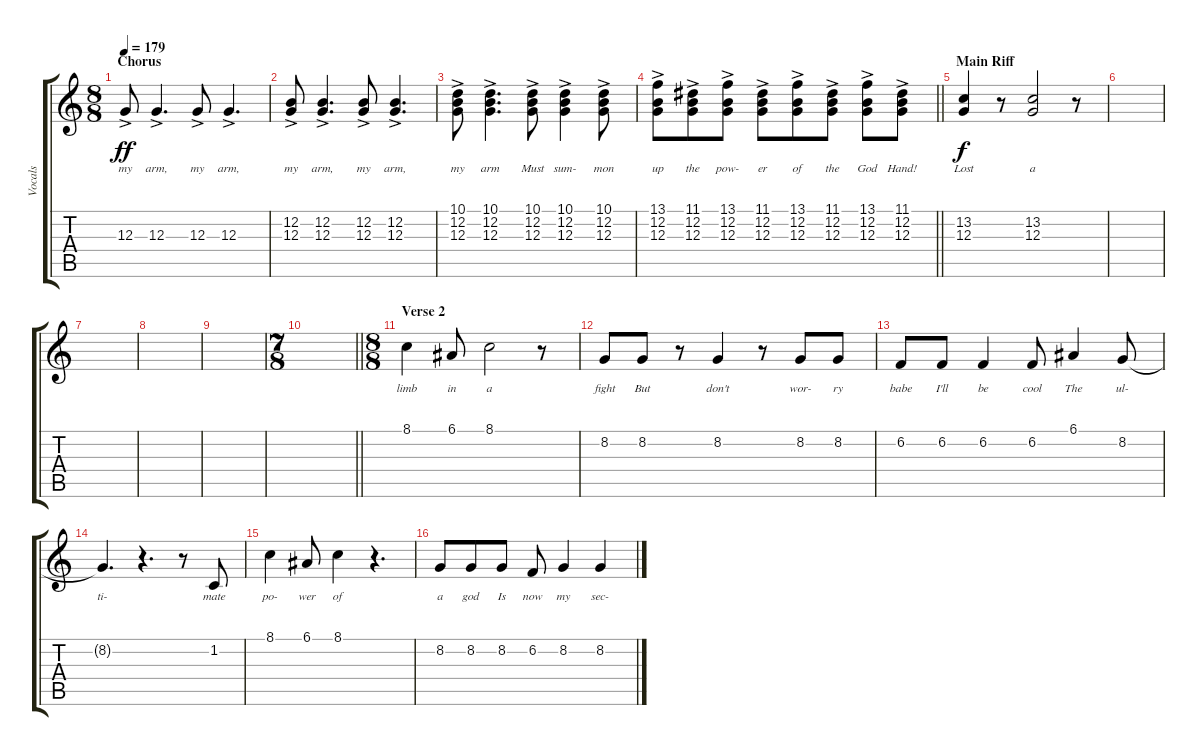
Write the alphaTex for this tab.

\track ("Vocals" "Vocals") {instrument baritonesax}
\staff {score tabs}
\tuning (E4 B3 G3 D3 A2 E2) {hide}
\ts (8 8)
\section ("" "Chorus")
\tempo 179
\clef g2
\ks c
12.3{ac}.8{lyrics (0 "my") lyrics (1 "") lyrics (2 "") lyrics (3 "") lyrics (4 "") dy ff} 12.3{ac}.4{d lyrics (0 "arm,") lyrics (1 "") lyrics (2 "") lyrics (3 "") lyrics (4 "")} 12.3{ac}.8{lyrics (0 "my") lyrics (1 "") lyrics (2 "") lyrics (3 "") lyrics (4 "")} 12.3{ac}.4{d lyrics (0 "arm,") lyrics (1 "") lyrics (2 "") lyrics (3 "") lyrics (4 "")} |
(12.2{ac} 12.3).8{lyrics (0 "my") lyrics (1 "") lyrics (2 "") lyrics (3 "") lyrics (4 "")} (12.2{ac} 12.3).4{d lyrics (0 "arm,") lyrics (1 "") lyrics (2 "") lyrics (3 "") lyrics (4 "")} (12.2{ac} 12.3).8{lyrics (0 "my") lyrics (1 "") lyrics (2 "") lyrics (3 "") lyrics (4 "")} (12.2{ac} 12.3).4{d lyrics (0 "arm,") lyrics (1 "") lyrics (2 "") lyrics (3 "") lyrics (4 "")} |
(10.1{ac} 12.2 12.3).8{lyrics (0 "my") lyrics (1 "") lyrics (2 "") lyrics (3 "") lyrics (4 "")} (10.1{ac} 12.2 12.3).4{d lyrics (0 "arm") lyrics (1 "") lyrics (2 "") lyrics (3 "") lyrics (4 "")} (10.1{ac} 12.2 12.3).8{lyrics (0 "Must") lyrics (1 "") lyrics (2 "") lyrics (3 "") lyrics (4 "")} (10.1{ac} 12.2 12.3).4{lyrics (0 "sum-") lyrics (1 "") lyrics (2 "") lyrics (3 "") lyrics (4 "")} (10.1{ac} 12.2 12.3).8{lyrics (0 "mon") lyrics (1 "") lyrics (2 "") lyrics (3 "") lyrics (4 "")} |
\barLineRight lightlight
(13.1{ac} 12.2 12.3).8{lyrics (0 "up") lyrics (1 "") lyrics (2 "") lyrics (3 "") lyrics (4 "")} (11.1{ac} 12.2 12.3).8{lyrics (0 "the") lyrics (1 "") lyrics (2 "") lyrics (3 "") lyrics (4 "")} (13.1{ac} 12.2 12.3).8{lyrics (0 "pow-") lyrics (1 "") lyrics (2 "") lyrics (3 "") lyrics (4 "")} (11.1{ac} 12.2 12.3).8{lyrics (0 "er") lyrics (1 "") lyrics (2 "") lyrics (3 "") lyrics (4 "")} (13.1{ac} 12.2 12.3).8{lyrics (0 "of") lyrics (1 "") lyrics (2 "") lyrics (3 "") lyrics (4 "")} (11.1{ac} 12.2 12.3).8{lyrics (0 "the") lyrics (1 "") lyrics (2 "") lyrics (3 "") lyrics (4 "")} (13.1{ac} 12.2 12.3).8{lyrics (0 "God") lyrics (1 "") lyrics (2 "") lyrics (3 "") lyrics (4 "")} (11.1{ac} 12.2 12.3).8{lyrics (0 "Hand!") lyrics (1 "") lyrics (2 "") lyrics (3 "") lyrics (4 "")} |
\section ("" "Main Riff")
(13.2 12.3).4{lyrics (0 "Lost") lyrics (1 "") lyrics (2 "") lyrics (3 "") lyrics (4 "") dy f} r.8 (13.2 12.3).2{lyrics (0 "a") lyrics (1 "") lyrics (2 "") lyrics (3 "") lyrics (4 "")} r.8 |
|
|
|
|
\ts (7 8)
\barLineRight lightlight
|
\ts (8 8)
\section ("" "Verse 2")
8.1.4{lyrics (0 "limb") lyrics (1 "") lyrics (2 "") lyrics (3 "") lyrics (4 "")} 6.1.8{lyrics (0 "in") lyrics (1 "") lyrics (2 "") lyrics (3 "") lyrics (4 "")} 8.1.2{lyrics (0 "a") lyrics (1 "") lyrics (2 "") lyrics (3 "") lyrics (4 "")} r.8 |
8.2.8{lyrics (0 "fight") lyrics (1 "") lyrics (2 "") lyrics (3 "") lyrics (4 "")} 8.2.8{lyrics (0 "But") lyrics (1 "") lyrics (2 "") lyrics (3 "") lyrics (4 "")} r.8 8.2.4{lyrics (0 "don't") lyrics (1 "") lyrics (2 "") lyrics (3 "") lyrics (4 "")} r.8 8.2.8{lyrics (0 "wor-") lyrics (1 "") lyrics (2 "") lyrics (3 "") lyrics (4 "")} 8.2.8{lyrics (0 "ry") lyrics (1 "") lyrics (2 "") lyrics (3 "") lyrics (4 "")} |
6.2.8{lyrics (0 "babe") lyrics (1 "") lyrics (2 "") lyrics (3 "") lyrics (4 "")} 6.2.8{lyrics (0 "I'll") lyrics (1 "") lyrics (2 "") lyrics (3 "") lyrics (4 "")} 6.2.4{lyrics (0 "be") lyrics (1 "") lyrics (2 "") lyrics (3 "") lyrics (4 "")} 6.2.8{lyrics (0 "cool") lyrics (1 "") lyrics (2 "") lyrics (3 "") lyrics (4 "")} 6.1.4{lyrics (0 "The") lyrics (1 "") lyrics (2 "") lyrics (3 "") lyrics (4 "")} 8.2.8{lyrics (0 "ul-") lyrics (1 "") lyrics (2 "") lyrics (3 "") lyrics (4 "")} |
8.2{t}.4{d lyrics (0 "ti-") lyrics (1 "") lyrics (2 "") lyrics (3 "") lyrics (4 "")} r.4{d} r.8 1.2.8{lyrics (0 "mate") lyrics (1 "") lyrics (2 "") lyrics (3 "") lyrics (4 "")} |
8.1.4{lyrics (0 "po-") lyrics (1 "") lyrics (2 "") lyrics (3 "") lyrics (4 "")} 6.1.8{lyrics (0 "wer") lyrics (1 "") lyrics (2 "") lyrics (3 "") lyrics (4 "")} 8.1.4{lyrics (0 "of") lyrics (1 "") lyrics (2 "") lyrics (3 "") lyrics (4 "")} r.4{d} |
8.2.8{lyrics (0 "a") lyrics (1 "") lyrics (2 "") lyrics (3 "") lyrics (4 "")} 8.2.8{lyrics (0 "god") lyrics (1 "") lyrics (2 "") lyrics (3 "") lyrics (4 "")} 8.2.8{lyrics (0 "Is") lyrics (1 "") lyrics (2 "") lyrics (3 "") lyrics (4 "")} 6.2.8{lyrics (0 "now") lyrics (1 "") lyrics (2 "") lyrics (3 "") lyrics (4 "")} 8.2.4{lyrics (0 "my") lyrics (1 "") lyrics (2 "") lyrics (3 "") lyrics (4 "")} 8.2.4{lyrics (0 "sec-") lyrics (1 "") lyrics (2 "") lyrics (3 "") lyrics (4 "")}
